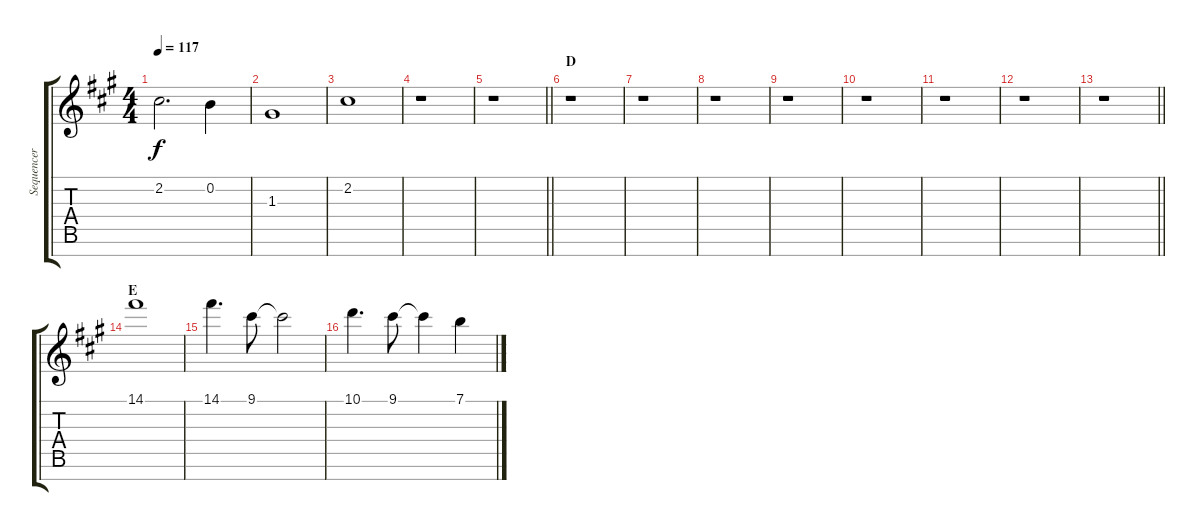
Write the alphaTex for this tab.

\track ("Sequencer" "Sequencer") {instrument fx5brightness}
\staff {score tabs}
\tuning (E5 B4 G4 D4 A3 E3 B2) {hide}
\ts (4 4)
\tempo 117
\clef g2
\ks a
2.2.2{d dy f} 0.2.4 |
1.3.1 |
2.2.1 |
r.1 |
\barLineRight lightlight
r.1 |
\section ("" "D")
r.1 |
r.1 |
r.1 |
r.1 |
r.1 |
r.1 |
r.1 |
\barLineRight lightlight
r.1 |
\section ("" "E")
14.1.1 |
14.1.4{d} 9.1.8 9.1{t}.2 |
10.1.4{d} 9.1.8 9.1{t}.4 7.1.4
